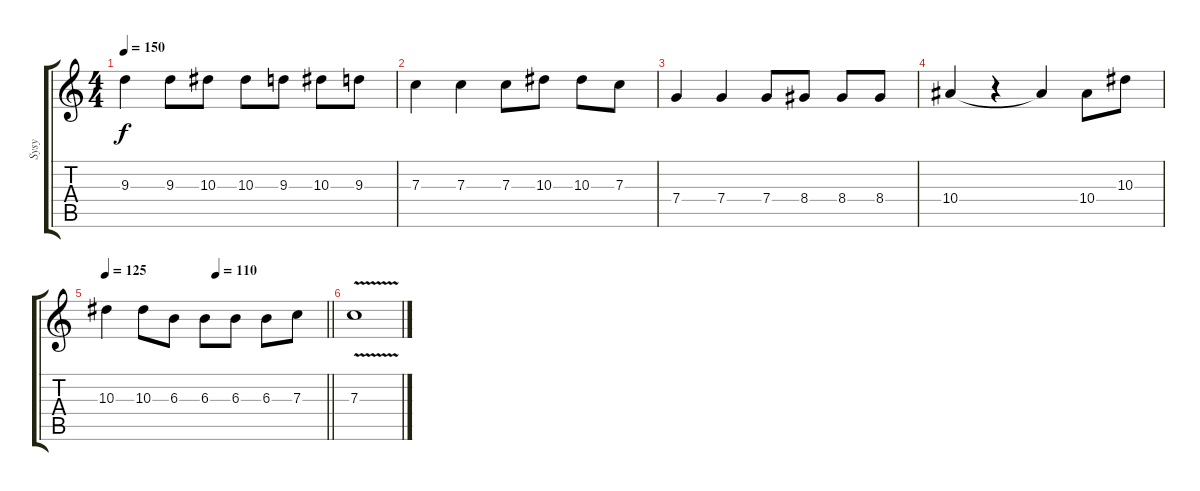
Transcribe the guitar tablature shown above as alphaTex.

\track ("Sysy" "Sysy") {instrument distortionguitar}
\staff {score tabs}
\tuning (D4 A3 F3 C3 G2 D2) {hide}
\ts (4 4)
\tempo 150
\clef g2
\ks c
9.3.4{dy f} 9.3.8 10.3.8 10.3.8 9.3.8 10.3.8 9.3.8 |
7.3.4 7.3.4 7.3.8 10.3.8 10.3.8 7.3.8 |
7.4.4 7.4.4 7.4.8 8.4.8 8.4.8 8.4.8 |
10.4.4 r.4 10.4{t}.4 10.4.8 10.3.8 |
\tempo 125
\tempo (110 0.5)
\barLineRight lightlight
10.3.4 10.3.8 6.3.8 6.3.8 6.3.8 6.3.8 7.3.8 |
7.3{v}.1
